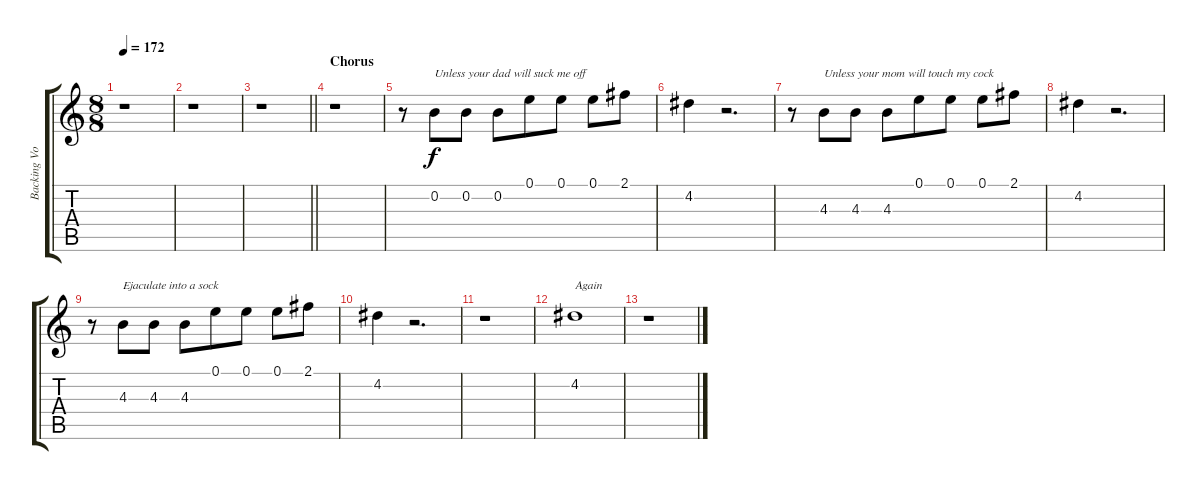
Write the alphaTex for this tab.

\track ("Backing Vocals" "Backing Vo") {instrument electricguitarjazz}
\staff {score tabs}
\tuning (E4 B3 G3 D3 A2 E2) {hide}
\ts (8 8)
\tempo 172
\clef g2
\ks c
r.1{dy f} |
r.1 |
\barLineRight lightlight
r.1 |
\section ("" "Chorus")
r.1 |
r.8 0.2.8{txt "Unless your dad will suck me off"} 0.2.8 0.2.8 0.1.8 0.1.8 0.1.8 2.1.8 |
4.2.4 r.2{d} |
r.8 4.3.8{txt "Unless your mom will touch my cock"} 4.3.8 4.3.8 0.1.8 0.1.8 0.1.8 2.1.8 |
4.2.4 r.2{d} |
r.8 4.3.8{txt "Ejaculate into a sock"} 4.3.8 4.3.8 0.1.8 0.1.8 0.1.8 2.1.8 |
4.2.4 r.2{d} |
r.1 |
4.2.1{txt "Again"} |
r.1
